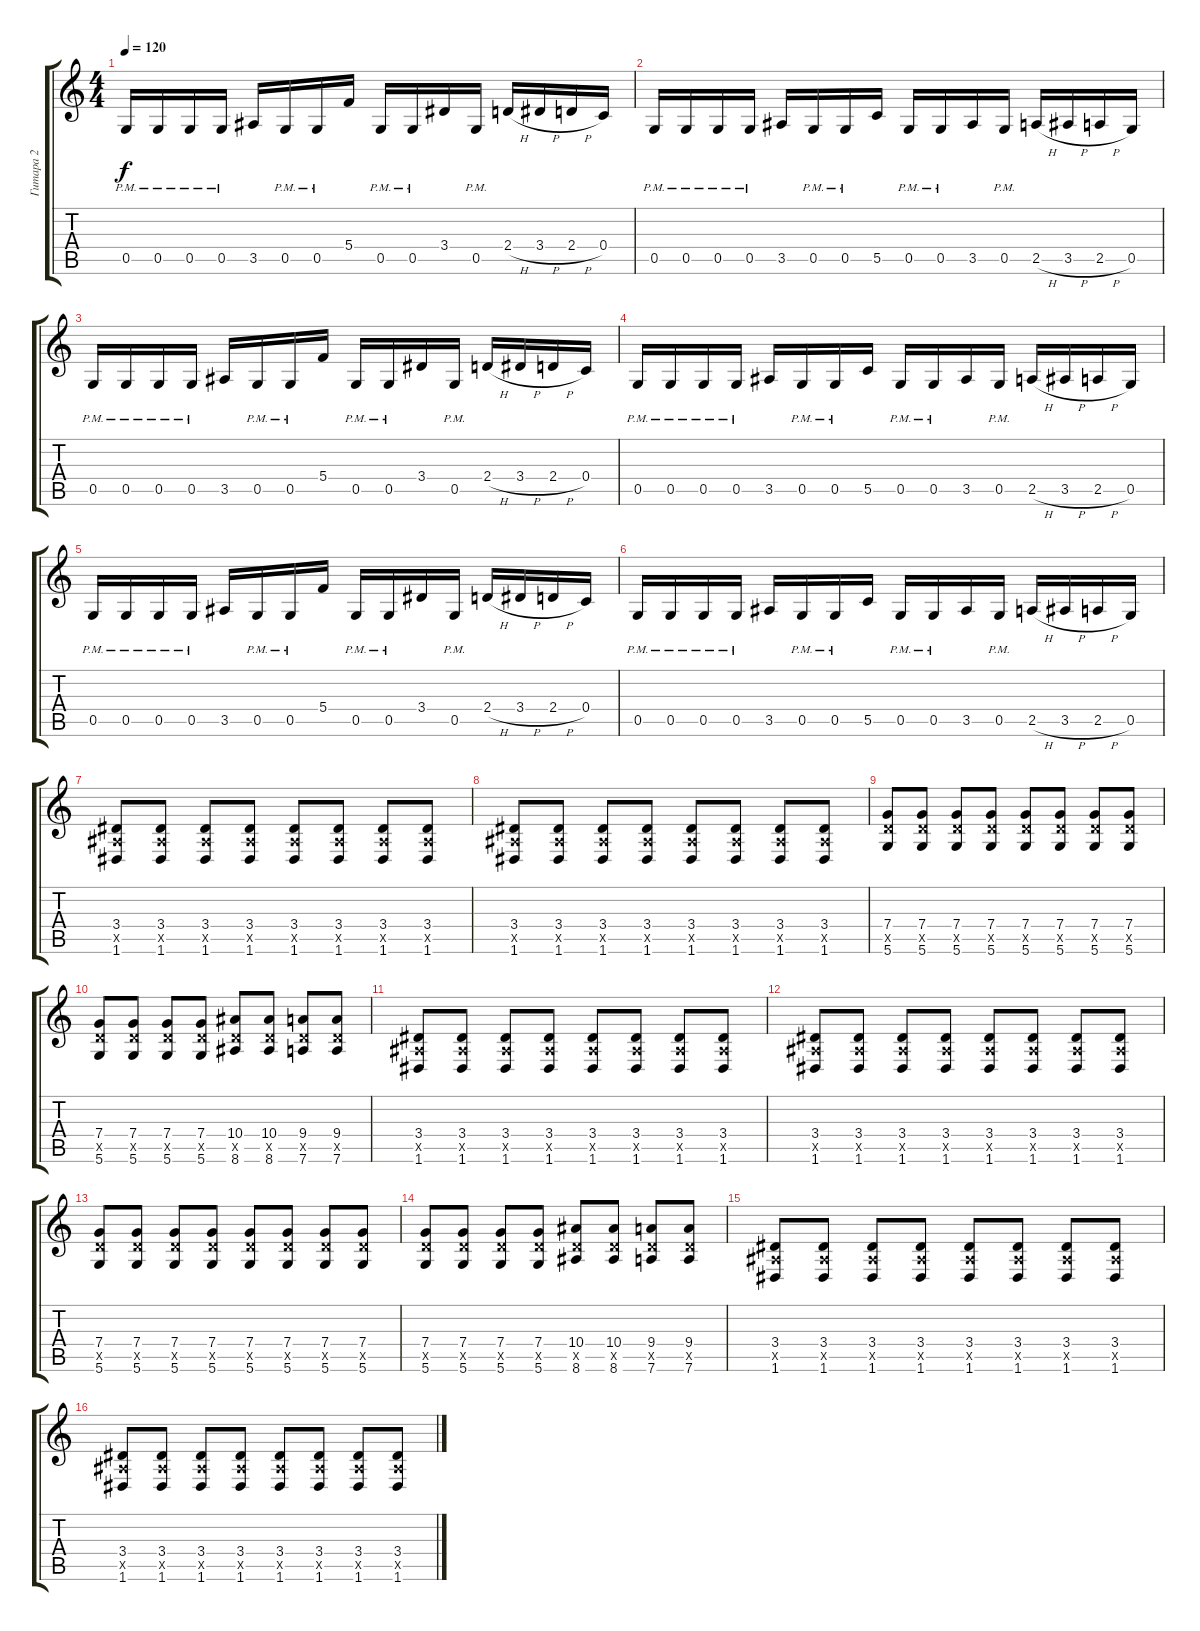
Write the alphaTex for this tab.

\track ("Гитара 2" "Гитара 2") {instrument overdrivenguitar}
\staff {score tabs}
\tuning (D4 A3 F3 C3 G2 D2) {hide}
\ts (4 4)
\tempo 120
\clef g2
\ks c
0.5{pm}.16{dy f} 0.5{pm}.16 0.5{pm}.16 0.5{pm}.16 3.5.16 0.5{pm}.16 0.5{pm}.16 5.4.16 0.5{pm}.16 0.5{pm}.16 3.4.16 0.5{pm}.16 2.4{h}.16 3.4{h}.16 2.4{h}.16 0.4.16 |
0.5{pm}.16 0.5{pm}.16 0.5{pm}.16 0.5{pm}.16 3.5.16 0.5{pm}.16 0.5{pm}.16 5.5.16 0.5{pm}.16 0.5{pm}.16 3.5.16 0.5{pm}.16 2.5{h}.16 3.5{h}.16 2.5{h}.16 0.5.16 |
0.5{pm}.16 0.5{pm}.16 0.5{pm}.16 0.5{pm}.16 3.5.16 0.5{pm}.16 0.5{pm}.16 5.4.16 0.5{pm}.16 0.5{pm}.16 3.4.16 0.5{pm}.16 2.4{h}.16 3.4{h}.16 2.4{h}.16 0.4.16 |
0.5{pm}.16 0.5{pm}.16 0.5{pm}.16 0.5{pm}.16 3.5.16 0.5{pm}.16 0.5{pm}.16 5.5.16 0.5{pm}.16 0.5{pm}.16 3.5.16 0.5{pm}.16 2.5{h}.16 3.5{h}.16 2.5{h}.16 0.5.16 |
0.5{pm}.16 0.5{pm}.16 0.5{pm}.16 0.5{pm}.16 3.5.16 0.5{pm}.16 0.5{pm}.16 5.4.16 0.5{pm}.16 0.5{pm}.16 3.4.16 0.5{pm}.16 2.4{h}.16 3.4{h}.16 2.4{h}.16 0.4.16 |
0.5{pm}.16 0.5{pm}.16 0.5{pm}.16 0.5{pm}.16 3.5.16 0.5{pm}.16 0.5{pm}.16 5.5.16 0.5{pm}.16 0.5{pm}.16 3.5.16 0.5{pm}.16 2.5{h}.16 3.5{h}.16 2.5{h}.16 0.5.16 |
(3.4 3.5{x} 1.6).8 (3.4 3.5{x} 1.6).8 (3.4 3.5{x} 1.6).8 (3.4 3.5{x} 1.6).8 (3.4 3.5{x} 1.6).8 (3.4 3.5{x} 1.6).8 (3.4 3.5{x} 1.6).8 (3.4 3.5{x} 1.6).8 |
(3.4 3.5{x} 1.6).8 (3.4 3.5{x} 1.6).8 (3.4 3.5{x} 1.6).8 (3.4 3.5{x} 1.6).8 (3.4 3.5{x} 1.6).8 (3.4 3.5{x} 1.6).8 (3.4 3.5{x} 1.6).8 (3.4 3.5{x} 1.6).8 |
(7.4 7.5{x} 5.6).8 (7.4 7.5{x} 5.6).8 (7.4 7.5{x} 5.6).8 (7.4 7.5{x} 5.6).8 (7.4 7.5{x} 5.6).8 (7.4 7.5{x} 5.6).8 (7.4 7.5{x} 5.6).8 (7.4 7.5{x} 5.6).8 |
(7.4 7.5{x} 5.6).8 (7.4 7.5{x} 5.6).8 (7.4 7.5{x} 5.6).8 (7.4 7.5{x} 5.6).8 (10.4 7.5{x} 8.6).8 (10.4 7.5{x} 8.6).8 (9.4 7.5{x} 7.6).8 (9.4 7.5{x} 7.6).8 |
(3.4 3.5{x} 1.6).8 (3.4 3.5{x} 1.6).8 (3.4 3.5{x} 1.6).8 (3.4 3.5{x} 1.6).8 (3.4 3.5{x} 1.6).8 (3.4 3.5{x} 1.6).8 (3.4 3.5{x} 1.6).8 (3.4 3.5{x} 1.6).8 |
(3.4 3.5{x} 1.6).8 (3.4 3.5{x} 1.6).8 (3.4 3.5{x} 1.6).8 (3.4 3.5{x} 1.6).8 (3.4 3.5{x} 1.6).8 (3.4 3.5{x} 1.6).8 (3.4 3.5{x} 1.6).8 (3.4 3.5{x} 1.6).8 |
(7.4 7.5{x} 5.6).8 (7.4 7.5{x} 5.6).8 (7.4 7.5{x} 5.6).8 (7.4 7.5{x} 5.6).8 (7.4 7.5{x} 5.6).8 (7.4 7.5{x} 5.6).8 (7.4 7.5{x} 5.6).8 (7.4 7.5{x} 5.6).8 |
(7.4 7.5{x} 5.6).8 (7.4 7.5{x} 5.6).8 (7.4 7.5{x} 5.6).8 (7.4 7.5{x} 5.6).8 (10.4 7.5{x} 8.6).8 (10.4 7.5{x} 8.6).8 (9.4 7.5{x} 7.6).8 (9.4 7.5{x} 7.6).8 |
(3.4 3.5{x} 1.6).8 (3.4 3.5{x} 1.6).8 (3.4 3.5{x} 1.6).8 (3.4 3.5{x} 1.6).8 (3.4 3.5{x} 1.6).8 (3.4 3.5{x} 1.6).8 (3.4 3.5{x} 1.6).8 (3.4 3.5{x} 1.6).8 |
(3.4 3.5{x} 1.6).8 (3.4 3.5{x} 1.6).8 (3.4 3.5{x} 1.6).8 (3.4 3.5{x} 1.6).8 (3.4 3.5{x} 1.6).8 (3.4 3.5{x} 1.6).8 (3.4 3.5{x} 1.6).8 (3.4 3.5{x} 1.6).8
